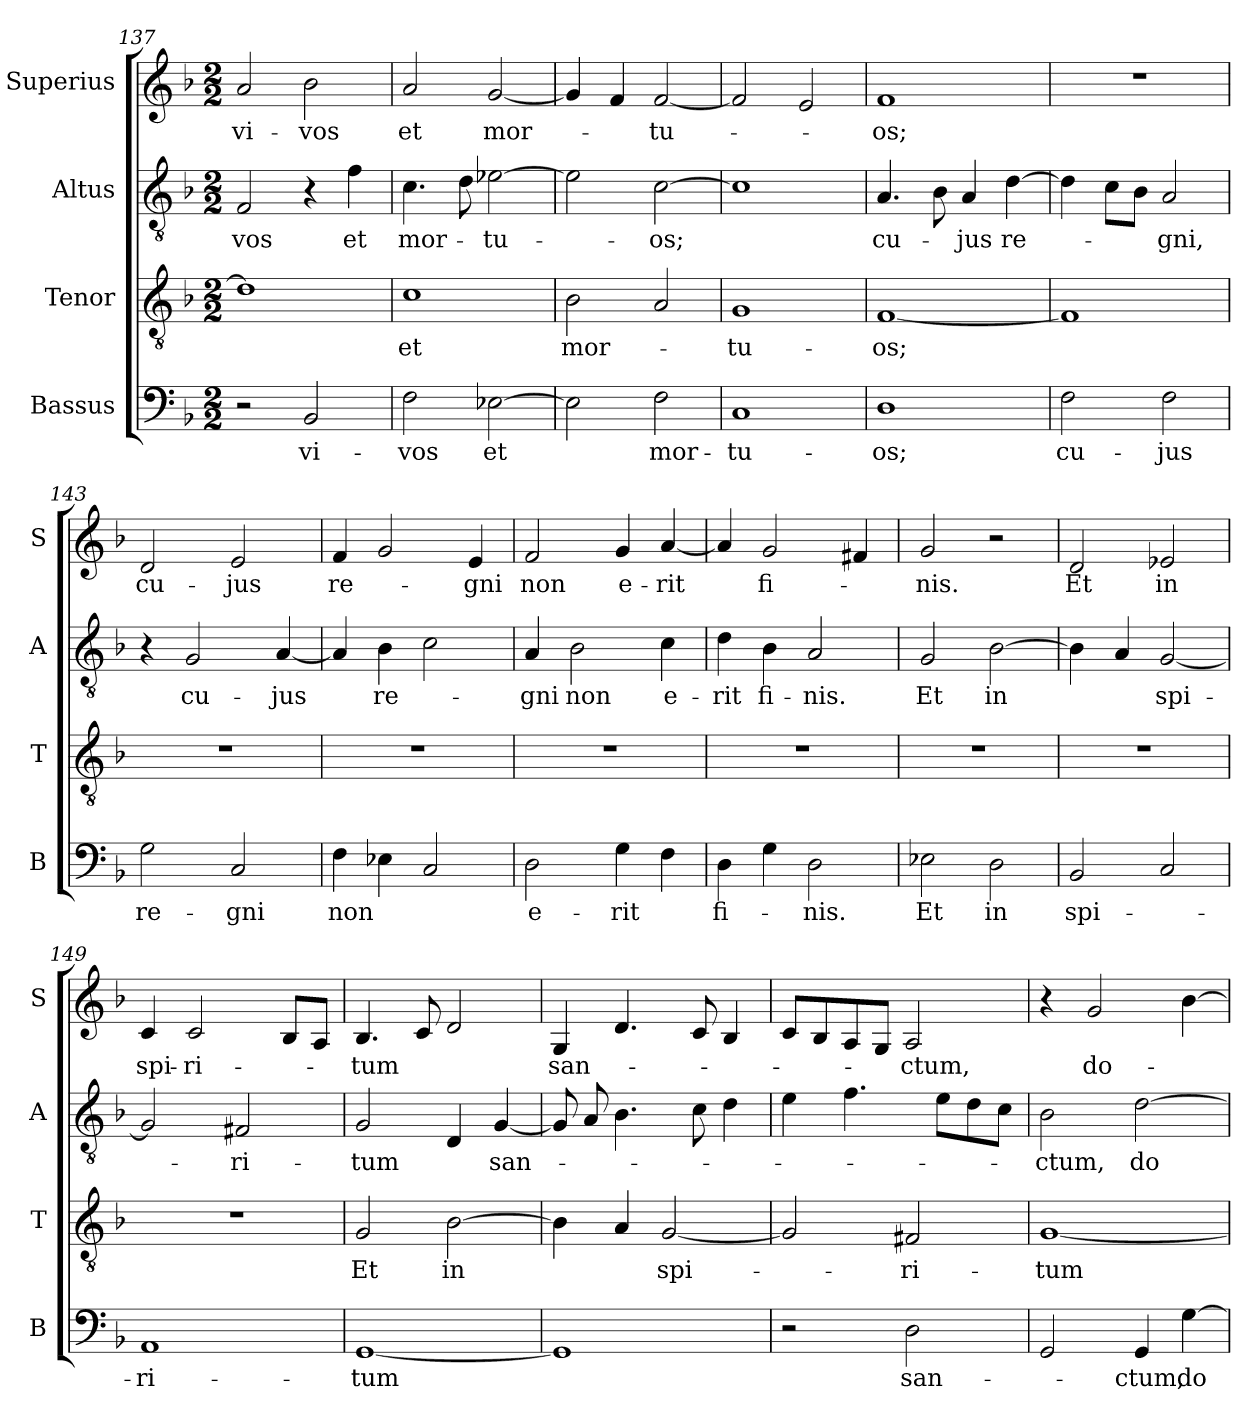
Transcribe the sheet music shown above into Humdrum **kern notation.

**kern	**text	**kern	**text	**kern	**text	**kern	**text
*part4	*part4	*part3	*part3	*part2	*part2	*part1	*part1
*staff4	*staff4	*staff3	*staff3	*staff2	*staff2	*staff1	*staff1
*I"Bassus	*	*I"Tenor	*	*I"Altus	*	*I"Superius	*
*I'B	*	*I'T	*	*I'A	*	*I'S	*
*clefF4	*	*clefGv2	*	*clefGv2	*	*clefG2	*
*k[b-]	*	*k[b-]	*	*k[b-]	*	*k[b-]	*
*M2/2	*	*M2/2	*	*M2/2	*	*M2/2	*
=137	=137	=137	=137	=137	=137	=137	=137
!	!	!	!	!	!	!	!LO:LY:i
2r	.	1d]	.	2F	-vos	2a	vi-
!	!	!	!	!	!	!	!LO:LY:i
2BB-	vi-	.	.	4r	.	2b-	-vos
.	.	.	.	4f	et	.	.
=138	=138	=138	=138	=138	=138	=138	=138
!	!	!	!LO:LY:i	!	!	!	!LO:LY:i
2F	-vos	1c	et	4.c	mor-	2a	et
.	.	.	.	8d	.	.	.
!	!	!	!	!	!	!	!LO:LY:i
[2E-X	et	.	.	[2e-X	-tu-	[2g	mor-
=139	=139	=139	=139	=139	=139	=139	=139
!	!	!	!LO:LY:i	!	!	!	!
2E-]	.	2B-	mor-	2e-]	.	4g]	.
.	.	.	.	.	.	4f	.
!	!	!	!	!	!	!	!LO:LY:i
2F	mor-	2A	.	[2c	-os;	[2f	-tu-
=140	=140	=140	=140	=140	=140	=140	=140
!	!	!	!LO:LY:i	!	!	!	!
1C	-tu-	1G	-tu-	1c]	.	2f]	.
.	.	.	.	.	.	2e	.
=141	=141	=141	=141	=141	=141	=141	=141
!	!	!	!LO:LY:i	!	!	!	!LO:LY:i
1D	-os;	[1F	-os;	4.A	cu-	1f	-os;
.	.	.	.	8B-	.	.	.
.	.	.	.	4A	-jus	.	.
!	!	!	!	!	!LO:LY:i	!	!
.	.	.	.	[4d	re-	.	.
=142	=142	=142	=142	=142	=142	=142	=142
2F	cu-	1F]	.	4d]	.	1r	.
.	.	.	.	8cL	.	.	.
.	.	.	.	8B-J	.	.	.
!	!	!	!	!	!LO:LY:i	!	!
2F	-jus	.	.	2A	-gni,	.	.
=143	=143	=143	=143	=143	=143	=143	=143
2G	re-	1r	.	4r	.	2d	cu-
!	!	!	!	!	!LO:LY:i	!	!
.	.	.	.	2G	cu-	.	.
2C	-gni	.	.	.	.	2e	-jus
!	!	!	!	!	!LO:LY:i	!	!
.	.	.	.	[4A	-jus	.	.
=144	=144	=144	=144	=144	=144	=144	=144
4F	non	1r	.	4A]	.	4f	re-
4E-X	.	.	.	4B-	re-	2g	.
2C	.	.	.	2c	.	.	.
.	.	.	.	.	.	4e	-gni
=145	=145	=145	=145	=145	=145	=145	=145
2D	e-	1r	.	4A	-gni	2f	non
.	.	.	.	2B-	non	.	.
4G	-rit	.	.	.	.	4g	e-
4F	.	.	.	4c	e-	[4a	-rit
=146	=146	=146	=146	=146	=146	=146	=146
4D	fi-	1r	.	4d	-rit	4a]	.
4G	.	.	.	4B-	fi-	2g	fi-
2D	-nis.	.	.	2A	-nis.	.	.
.	.	.	.	.	.	4f#X	.
=147	=147	=147	=147	=147	=147	=147	=147
2E-X	Et	1r	.	2G	Et	2g	-nis.
2D	in	.	.	[2B-	in	2r	.
=148	=148	=148	=148	=148	=148	=148	=148
2BB-	spi-	1r	.	4B-]	.	2d	Et
.	.	.	.	4A	.	.	.
2C	.	.	.	[2G	spi-	2e-X	in
=149	=149	=149	=149	=149	=149	=149	=149
1AA	-ri-	1r	.	2G]	.	4c	spi-
.	.	.	.	.	.	2c	-ri-
.	.	.	.	2F#X	-ri-	.	.
.	.	.	.	.	.	8B-L	.
.	.	.	.	.	.	8AJ	.
=150	=150	=150	=150	=150	=150	=150	=150
!	!	!	!LO:LY:i	!	!	!	!
[1GG	-tum	2G	Et	2G	-tum	4.B-	-tum
.	.	.	.	.	.	8c	.
!	!	!	!LO:LY:i	!	!	!	!
.	.	[2B-	in	4D	.	2d	.
.	.	.	.	[4G	san-	.	.
=151	=151	=151	=151	=151	=151	=151	=151
1GG]	.	4B-]	.	8G]	.	4G	san-
.	.	.	.	8A	.	.	.
.	.	4A	.	4.B-	.	4.d	.
!	!	!	!LO:LY:i	!	!	!	!
.	.	[2G	spi-	.	.	.	.
.	.	.	.	8c	.	8c	.
.	.	.	.	4d	.	4B-	.
=152	=152	=152	=152	=152	=152	=152	=152
2r	.	2G]	.	4e	.	8cL	.
.	.	.	.	.	.	8B-	.
.	.	.	.	4.f	.	8A	.
.	.	.	.	.	.	8GJ	.
!	!	!	!LO:LY:i	!	!	!	!
2D	san-	2F#X	-ri-	.	.	2A	-ctum,
.	.	.	.	8eL	.	.	.
.	.	.	.	8d	.	.	.
.	.	.	.	8cJ	.	.	.
=153	=153	=153	=153	=153	=153	=153	=153
!	!	!	!LO:LY:i	!	!	!	!
2GG	.	[1G	-tum	2B-	-ctum,	4r	.
.	.	.	.	.	.	2g	do-
4GG	-ctum,	.	.	[2d	do-	.	.
[4G	do-	.	.	.	.	[4b-	.
=	=	=	=	=	=	=	=
*-	*-	*-	*-	*-	*-	*-	*-
